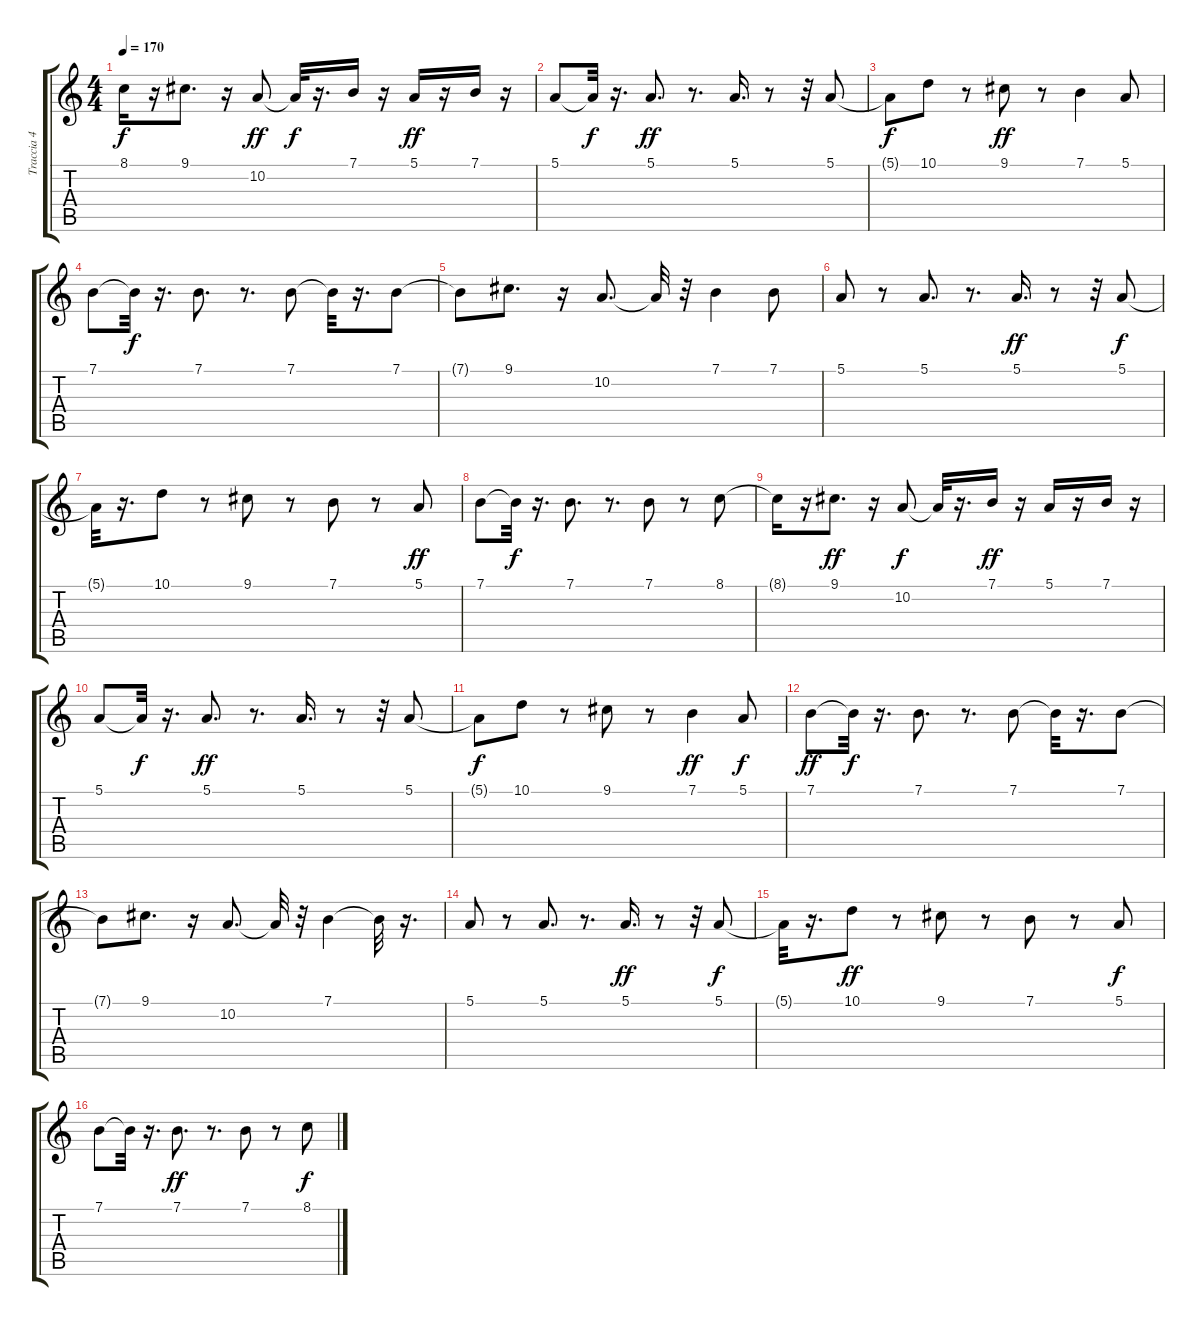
\track ("Traccia 4" "Traccia 4") {instrument tenorsax}
\staff {score tabs}
\tuning (E4 B3 G3 D3 A2 E2) {hide}
\ts (4 4)
\tempo 170
\clef g2
\ks c
8.1{t}.16{dy f} r.16 9.1.8{d} r.16 10.2.8{dy ff} 10.2{t}.32{dy f} r.16{d} 7.1.16 r.16 5.1.16{dy ff} r.16 7.1.16 r.16 |
5.1.8 5.1{t}.32{dy f} r.16{d} 5.1.8{d dy ff} r.8{d} 5.1.16{d} r.8 r.32 5.1.8 |
5.1{t}.8{dy f} 10.1.8 r.8 9.1.8{dy ff} r.8 7.1.4 5.1.8 |
7.1.8 7.1{t}.32{dy f} r.16{d} 7.1.8{d} r.8{d} 7.1.8 7.1{t}.32 r.16{d} 7.1.8 |
7.1{t}.8 9.1.8{d} r.16 10.2.8{d} 10.2{t}.32 r.32 7.1.4 7.1.8 |
5.1.8 r.8 5.1.8{d} r.8{d} 5.1.16{d dy ff} r.8 r.32 5.1.8{dy f} |
5.1{t}.32 r.16{d} 10.1.8 r.8 9.1.8 r.8 7.1.8 r.8 5.1.8{dy ff} |
7.1.8 7.1{t}.32{dy f} r.16{d} 7.1.8{d} r.8{d} 7.1.8 r.8 8.1.8 |
8.1{t}.16 r.16 9.1.8{d dy ff} r.16 10.2.8{dy f} 10.2{t}.32 r.16{d} 7.1.16{dy ff} r.16 5.1.16 r.16 7.1.16 r.16 |
5.1.8 5.1{t}.32{dy f} r.16{d} 5.1.8{d dy ff} r.8{d} 5.1.16{d} r.8 r.32 5.1.8 |
5.1{t}.8{dy f} 10.1.8 r.8 9.1.8 r.8 7.1.4{dy ff} 5.1.8{dy f} |
7.1.8{dy ff} 7.1{t}.32{dy f} r.16{d} 7.1.8{d} r.8{d} 7.1.8 7.1{t}.32 r.16{d} 7.1.8 |
7.1{t}.8 9.1.8{d} r.16 10.2.8{d} 10.2{t}.32 r.32 7.1.4 7.1{t}.32 r.16{d} |
5.1.8 r.8 5.1.8{d} r.8{d} 5.1.16{d dy ff} r.8 r.32 5.1.8{dy f} |
5.1{t}.32 r.16{d} 10.1.8{dy ff} r.8 9.1.8 r.8 7.1.8 r.8 5.1.8{dy f} |
7.1.8 7.1{t}.32 r.16{d} 7.1.8{d dy ff} r.8{d} 7.1.8 r.8 8.1.8{dy f}
